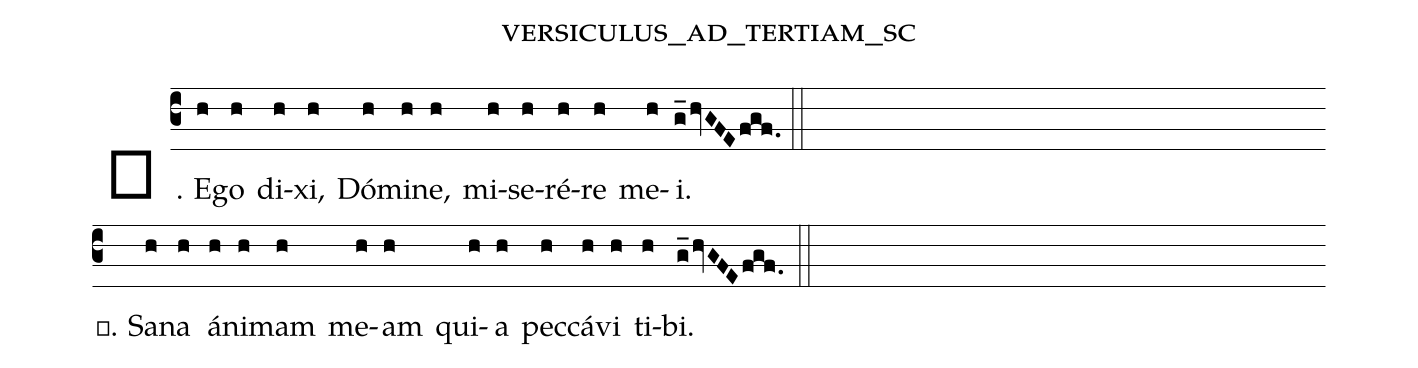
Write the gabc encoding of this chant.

name:versiculus_ad_tertiam_sc;
%%
(c3) ℣. E(h)go(h) di(h)xi,(h) Dó(h)mi(h)ne,(h) mi(h)se(h)ré(h)re(h) me(h)i.(g_hvGFEfgf.) (::) (Z-)
℟. Sa(h)na(h) á(h)ni(h)mam(h) me(h)am(h) qui(h)a(h) pec(h)cá(h)vi(h) ti(h)bi.(g_hvGFEfgf.) (::)
